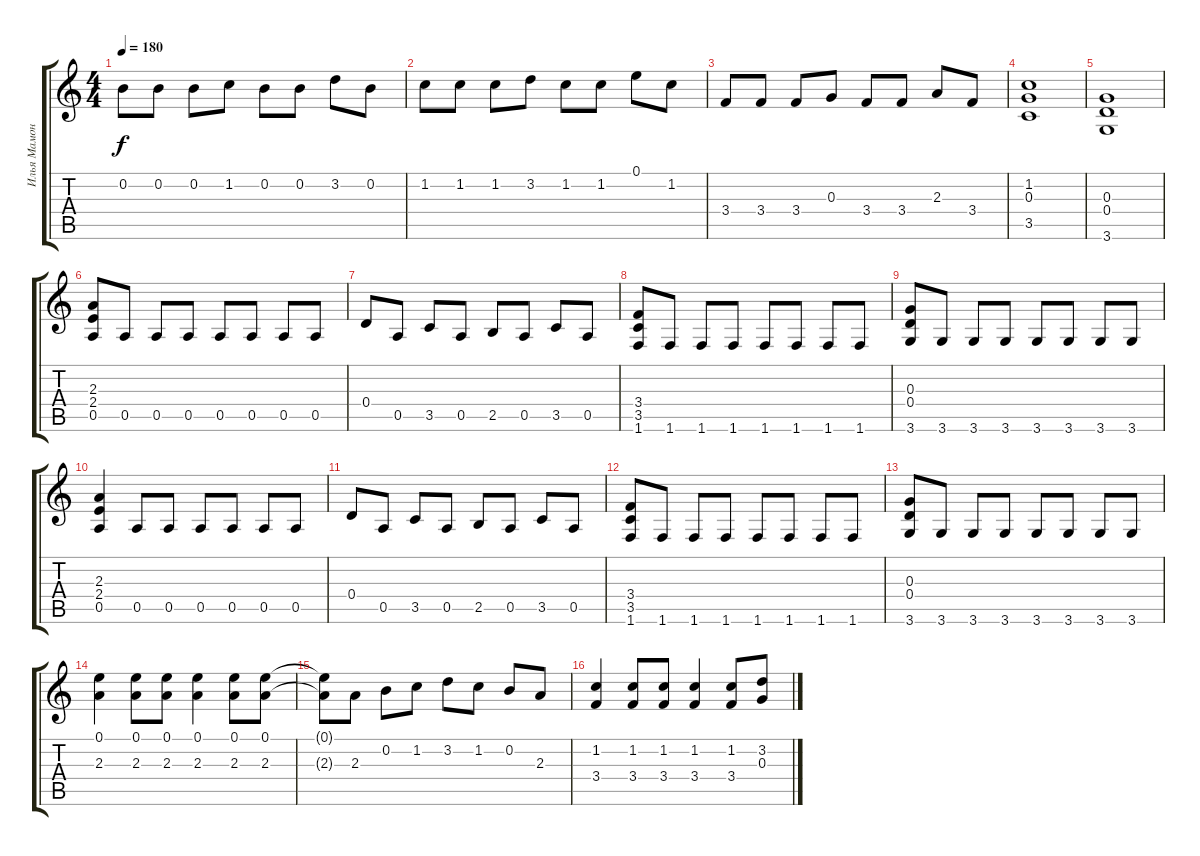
\track ("Илья Мамонтов" "Илья Мамон") {instrument distortionguitar}
\staff {score tabs}
\tuning (E4 B3 G3 D3 A2 E2) {hide}
\ts (4 4)
\tempo 180
\clef g2
\ks c
0.2.8{dy f} 0.2.8 0.2.8 1.2.8 0.2.8 0.2.8 3.2.8 0.2.8 |
1.2.8 1.2.8 1.2.8 3.2.8 1.2.8 1.2.8 0.1.8 1.2.8 |
3.4.8 3.4.8 3.4.8 0.3.8 3.4.8 3.4.8 2.3.8 3.4.8 |
(1.2 0.3 3.5).1 |
(0.3 0.4 3.6).1 |
(2.3 2.4 0.5).8{balance 12} 0.5.8 0.5.8 0.5.8 0.5.8 0.5.8 0.5.8 0.5.8 |
0.4.8 0.5.8 3.5.8 0.5.8 2.5.8 0.5.8 3.5.8 0.5.8 |
(3.4 3.5 1.6).8 1.6.8 1.6.8 1.6.8 1.6.8 1.6.8 1.6.8 1.6.8 |
(0.3 0.4 3.6).8 3.6.8 3.6.8 3.6.8 3.6.8 3.6.8 3.6.8 3.6.8 |
(2.3 2.4 0.5).4 0.5.8 0.5.8 0.5.8 0.5.8 0.5.8 0.5.8 |
0.4.8 0.5.8 3.5.8 0.5.8 2.5.8 0.5.8 3.5.8 0.5.8 |
(3.4 3.5 1.6).8 1.6.8 1.6.8 1.6.8 1.6.8 1.6.8 1.6.8 1.6.8 |
(0.3 0.4 3.6).8 3.6.8 3.6.8 3.6.8 3.6.8 3.6.8 3.6.8 3.6.8 |
(0.1 2.3).4{volume 11 balance 4 instrument overdrivenguitar} (0.1 2.3).8 (0.1 2.3).8 (0.1 2.3).4 (0.1 2.3).8 (0.1 2.3).8 |
(0.1{t} 2.3{t}).8 2.3.8 0.2.8 1.2.8 3.2.8 1.2.8 0.2.8 2.3.8 |
(1.2 3.4).4 (1.2 3.4).8 (1.2 3.4).8 (1.2 3.4).4 (1.2 3.4).8 (3.2 0.3).8
